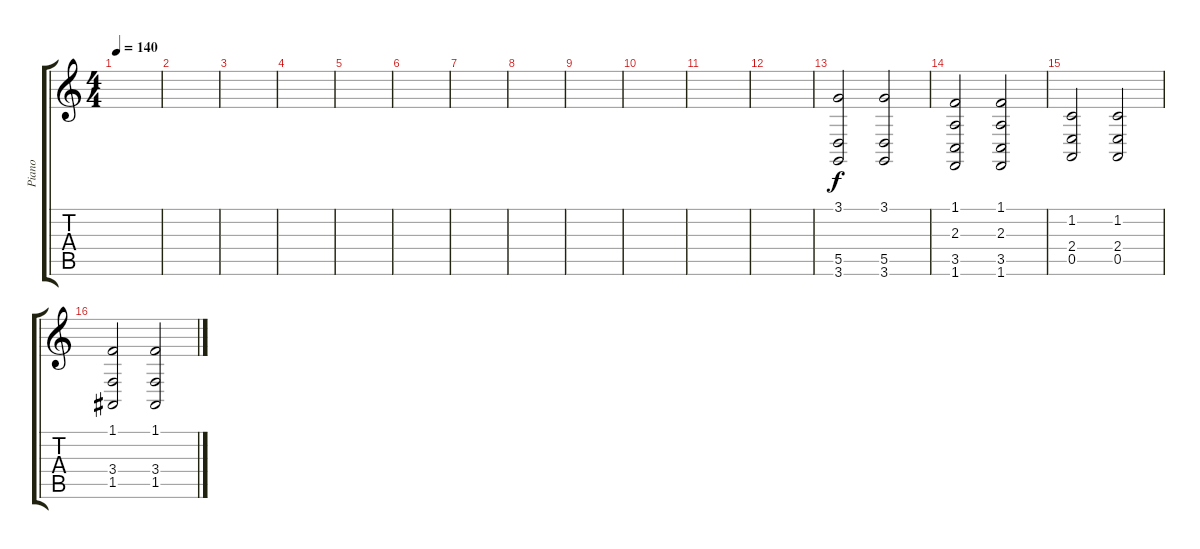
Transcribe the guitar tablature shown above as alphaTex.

\track ("Piano" "Piano") {instrument acousticgrandpiano}
\staff {score tabs}
\tuning (E4 B3 G3 D3 A2 E2) {hide}
\ts (4 4)
\tempo 140
\clef g2
\ks c
|
|
|
|
|
|
|
|
|
|
|
|
(3.1 5.5 3.6).2 (3.1 5.5 3.6).2 |
(1.1 2.3 3.5 1.6).2 (1.1 2.3 3.5 1.6).2 |
(1.2 2.4 0.5).2 (1.2 2.4 0.5).2 |
(1.1 3.4 1.5).2 (1.1 3.4 1.5).2
